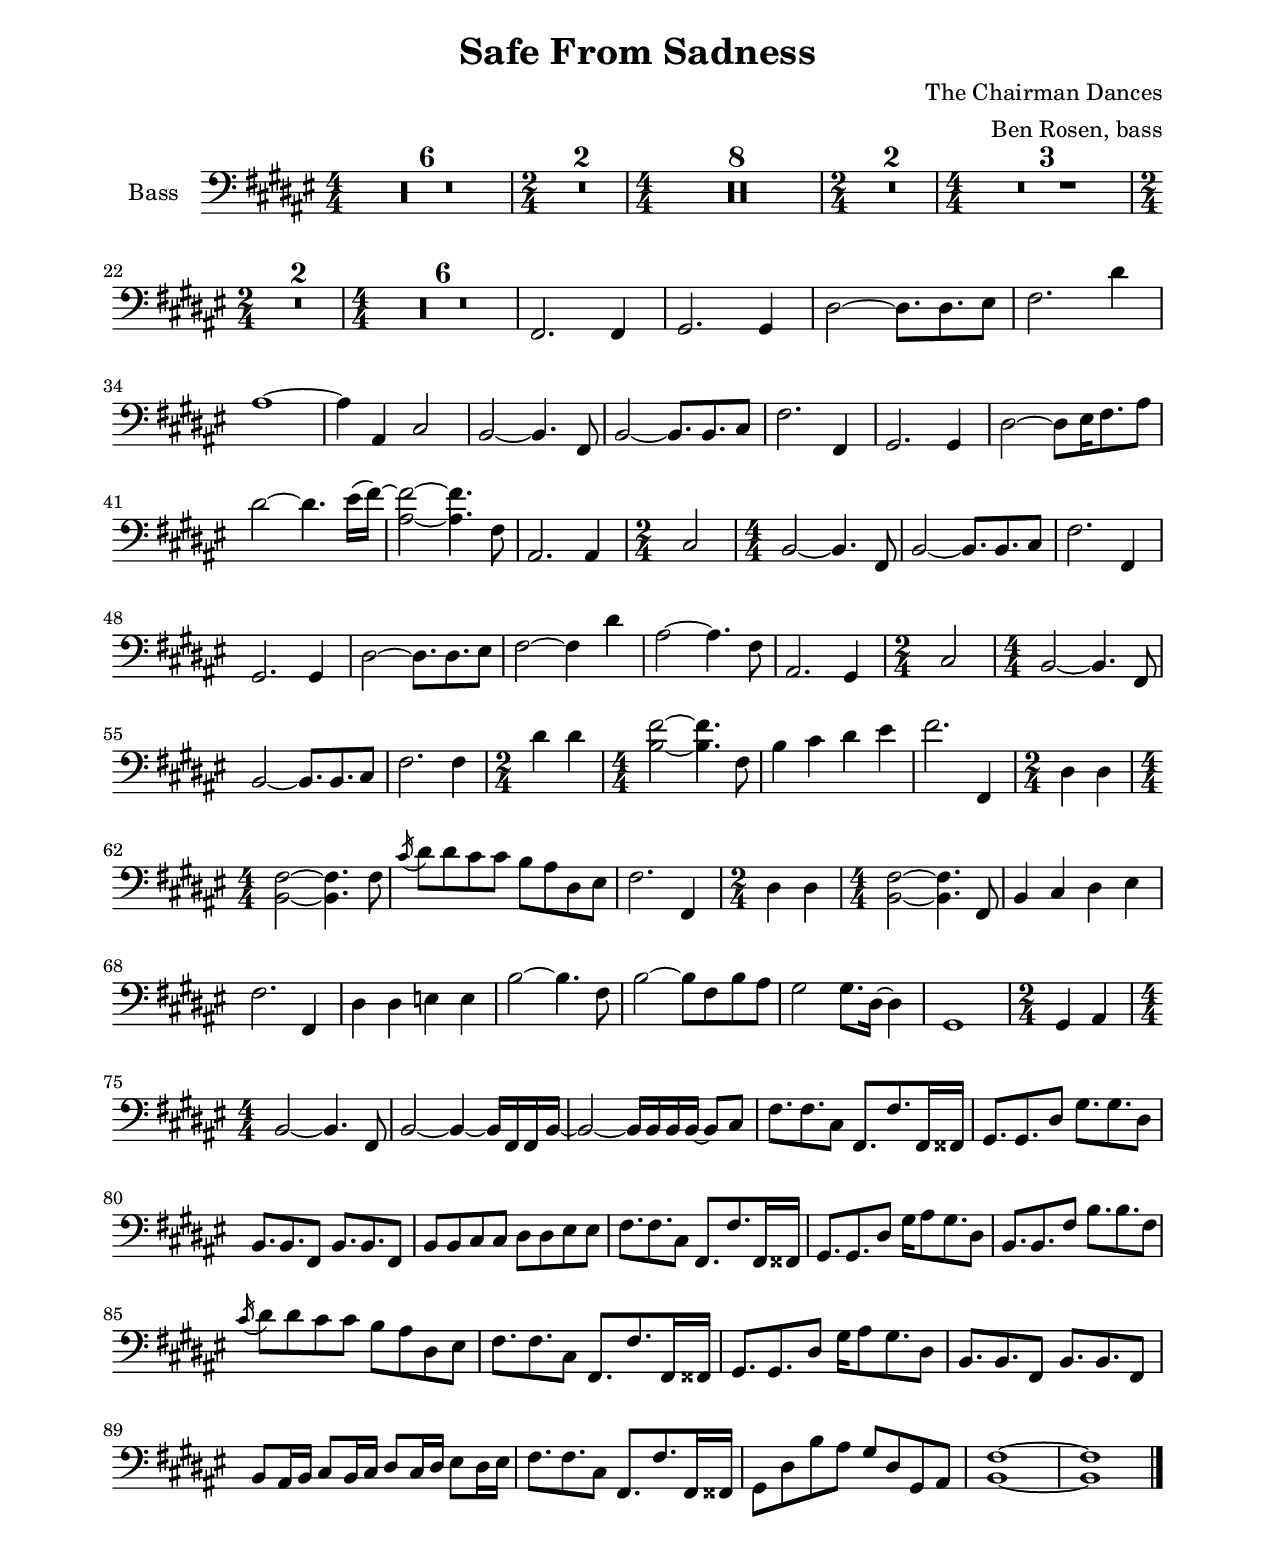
\version "2.24.0"

\include "settings.ily"

\header {
  title = "Safe From Sadness"
  composer = "The Chairman Dances"
  arranger = "Ben Rosen, bass"
}

extra_rests = {
  \time 2/4
  R1 |

  \time 4/4
}

music = \relative fs, {
  \key fs \major
  \numericTimeSignature
  \time 4/4
  \clef "bass"

  \compressMMRests {
    R1 * 6 |
    \extra_rests
    R1 * 8 |
    \extra_rests
    R1 * 3 |
    \extra_rests
    R1 * 6 |
  }

  fs2. fs4 |
  gs2. gs4 |
  ds'2 ~ ds8. ds es8 |
  fs2. ds'4 |

  as1 ~ |
  as4 as, cs2 |
  b2 ~ b4. fs8 |
  b2 ~ b8. b cs8 |

  fs2. fs,4 |
  gs2. gs4 |
  ds'2 ~ ds8 es16 fs8. as8 |
  ds2 ~ ds4. es16 ( fs16 ) ~ |

  <as, fs'>2 ~ <as fs'>4. fs8 |
  as,2. as4 |

  \time 2/4

  cs2 |

  \time 4/4

  b ~ b4. fs8 |
  b2 ~ b8. b cs8 |

  fs2. fs,4 |
  gs2. gs4 |
  ds'2 ~ ds8. ds es8 |
  fs2 ~ fs4 ds' |

  as2 ~ as4. fs8 |
  as,2. gs4 |

  \time 2/4

  cs2 |

  \time 4/4

  b2 ~ b4. fs8 |
  b2 ~ b8. b cs8 |
  fs2. fs4 |

  \time 2/4

  ds'4 ds |

  \time 4/4

  <b fs'>2 ~ <b fs'>4. fs8 |

  b4 cs ds es |
  fs2. fs,,4 |

  \time 2/4

  ds'4 ds4 |

  \time 4/4

  <b fs'>2 ~ <b fs'>4. fs'8 |

  \acciaccatura { cs'16 } ds8 ds cs cs b as ds, es |
  fs2. fs,4 |

  \time 2/4

  ds'4 ds4 |

  \time 4/4

  <b fs'>2 ~ <b fs'>4. fs8 |

  b4 cs ds es |
  fs2. fs,4 |
  ds'4 ds e e |
  b'2 ~ b4. fs8 |

  b2 ~ b8 fs b as |
  gs2 gs8. ds16 ~ ds4 |
  gs,1 |

  \time 2/4

  gs4 as4 |

  \time 4/4

  b2 ~ b4. fs8 |
  b2 ~ b4 ~ b16 fs fs b ~ |
  b2 ~ b16 b b b ~ b8 cs |

  fs8. fs cs8 fs,8. fs' fs,16 fss16 |
  gs8. gs ds'8 gs8. gs ds8 |
  b8. b fs8 b8. b fs8 |
  b8 b cs cs ds ds es es |

  fs8. fs cs8 fs,8. fs' fs,16 fss16 |
  gs8. gs ds'8 gs16 as8 gs8. ds8 |
  b8. b fs'8 b8. b fs8 |
  \acciaccatura { cs'16 } ds8 ds cs cs b as ds, es |

  fs8. fs cs8 fs,8. fs' fs,16 fss16 |
  gs8. gs ds'8 gs16 as8 gs8. ds8 |
  b8. b fs8 b8. b fs8 |
  b8 as16 b16 cs8 b16 cs16
  ds8 cs16 ds16 es8 ds16 es16 |

  fs8. fs cs8 fs,8. fs' fs,16 fss16 |
  gs8 ds' b' as gs ds gs, as |
  <b fs'>1 ~ |
  <b fs'>1 |

  \bar "|."
}

\score {
  \new Staff \with {
    instrumentName = "Bass"
  } {
    \music
  }
}
